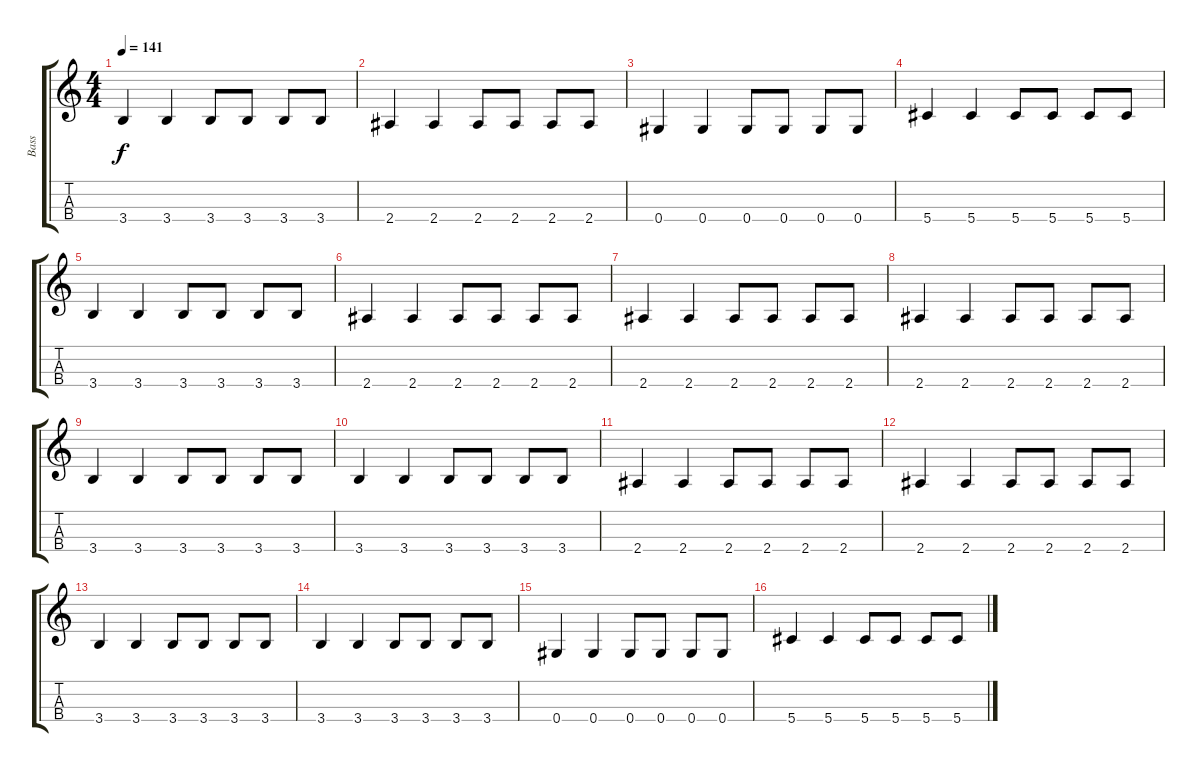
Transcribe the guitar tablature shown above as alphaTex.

\track ("Bass" "Bass") {instrument electricbasspick}
\staff {score tabs}
\tuning (Bb2 F2 Db2 Ab2) {hide}
\ts (4 4)
\tempo 141
\clef g2
\ks c
3.4.4{dy f} 3.4.4 3.4.8 3.4.8 3.4.8 3.4.8 |
2.4.4 2.4.4 2.4.8 2.4.8 2.4.8 2.4.8 |
0.4.4 0.4.4 0.4.8 0.4.8 0.4.8 0.4.8 |
5.4.4 5.4.4 5.4.8 5.4.8 5.4.8 5.4.8 |
3.4.4 3.4.4 3.4.8 3.4.8 3.4.8 3.4.8 |
2.4.4 2.4.4 2.4.8 2.4.8 2.4.8 2.4.8 |
2.4.4 2.4.4 2.4.8 2.4.8 2.4.8 2.4.8 |
2.4.4 2.4.4 2.4.8 2.4.8 2.4.8 2.4.8 |
3.4.4 3.4.4 3.4.8 3.4.8 3.4.8 3.4.8 |
3.4.4 3.4.4 3.4.8 3.4.8 3.4.8 3.4.8 |
2.4.4 2.4.4 2.4.8 2.4.8 2.4.8 2.4.8 |
2.4.4 2.4.4 2.4.8 2.4.8 2.4.8 2.4.8 |
3.4.4 3.4.4 3.4.8 3.4.8 3.4.8 3.4.8 |
3.4.4 3.4.4 3.4.8 3.4.8 3.4.8 3.4.8 |
0.4.4 0.4.4 0.4.8 0.4.8 0.4.8 0.4.8 |
5.4.4 5.4.4 5.4.8 5.4.8 5.4.8 5.4.8
